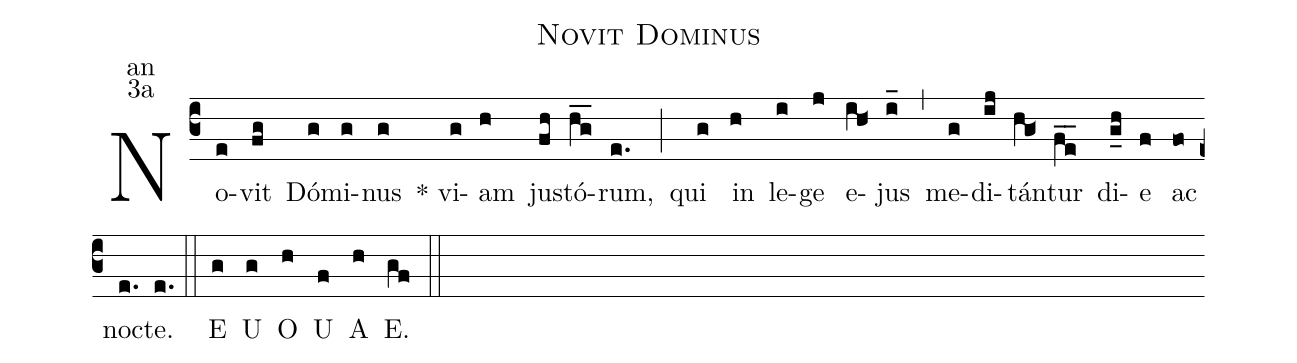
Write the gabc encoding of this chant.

name:Novit Dominus;
office-part:an;
mode:3a;
%%
(c3) No(e)vit(fg) Dó(g)mi(g)nus(g) <sp>*</sp> vi(g)am(h) ju(fh)stó(hg__)rum,(e.) (;) qui(g) in(h) le(i)ge(j) e(ih<)jus(i_) (,) me(g)di(ij)tán(hg<)tur(fe__) di(g_h)e(f) ac(fo) no(e.)cte.(e.) (::)
<eu>E(g) U(g) O(h) U(f) A(h) E.(gf) </eu>(::)
